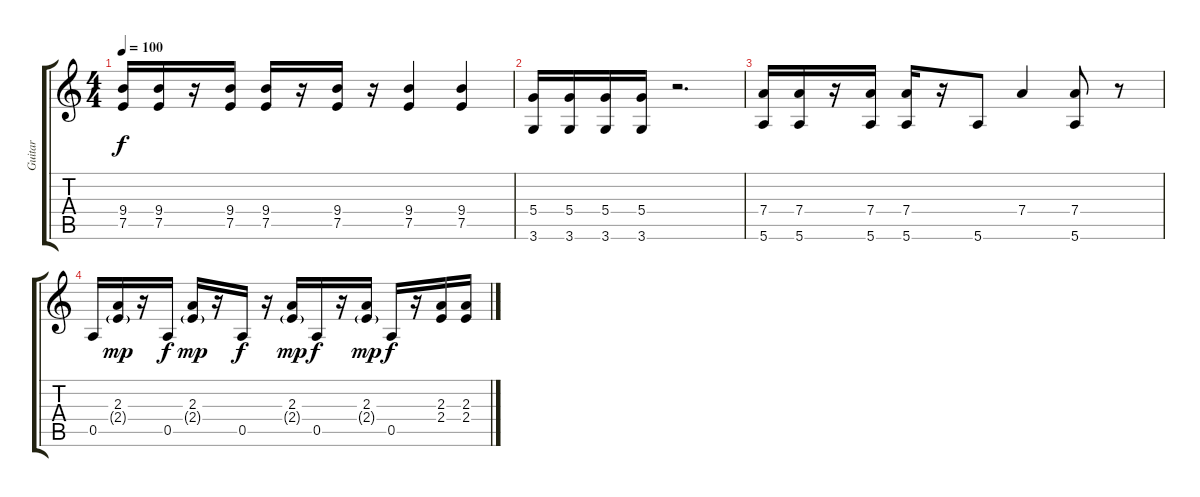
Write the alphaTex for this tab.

\track ("Guitar" "Guitar") {instrument overdrivenguitar}
\staff {score tabs}
\tuning (E4 B3 G3 D3 A2 E2) {hide}
\ts (4 4)
\tempo 100
\clef g2
\ks c
(9.4 7.5).16{dy f} (9.4 7.5).16 r.16 (9.4 7.5).16 (9.4 7.5).16 r.16 (9.4 7.5).16 r.16 (9.4 7.5).4 (9.4 7.5).4 |
(5.4 3.6).16 (5.4 3.6).16 (5.4 3.6).16 (5.4 3.6).16 r.2{d} |
(7.4 5.6).16 (7.4 5.6).16 r.16 (7.4 5.6).16 (7.4 5.6).16 r.16 5.6.8 7.4.4 (7.4 5.6).8 r.8 |
0.5.16 (2.3 2.4{g}).16{dy mp} r.16 0.5.16{dy f} (2.3 2.4{g}).16{dy mp} r.16 0.5.16{dy f} r.16 (2.3 2.4{g}).16{dy mp} 0.5.16{dy f} r.16 (2.3 2.4{g}).16{dy mp} 0.5.16{dy f} r.16 (2.3 2.4).16 (2.3 2.4).16
